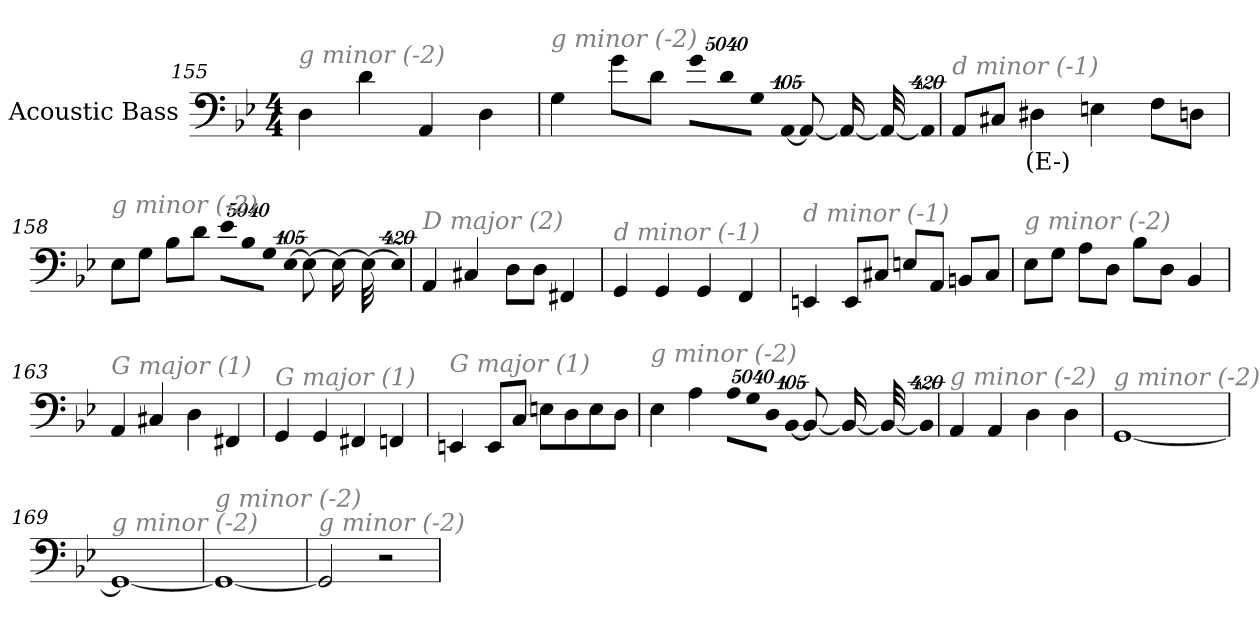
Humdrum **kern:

**kern	**text
*part1	*part1
*staff1	*staff1
*I"Acoustic Bass	*
*clefF4	*
*ITrd7c12	*
*k[b-e-]	*
*B-:	*
*M4/4	*
=155	=155
!LO:TX:i:color=#808080:t=g minor (-2)	!
4DD	.
4D	.
4AAA	.
4DD	.
=156	=156
!LO:TX:i:color=#808080:t=g minor (-2)	!
4GG	.
8GL	.
8DJ	.
!LO:N:vis=8	!
40320%3347GL	.
!LO:N:vis=8	!
40320%3347D	.
!LO:N:vis=8	!
40320%3347GGJ	.
!LO:N:vis=1024	!
[13440%13AAA	.
8AAA_	.
16AAA_	.
32AAA_	.
!LO:N:vis=1024%31	!
13440%407AAA]	.
=157	=157
!LO:TX:i:color=#808080:t=d minor (-1)	!
8AAAL	.
8CC#XJ	.
4DD#Xi	(E-)
4EEn	.
8FFL	.
8DDJ	.
=158	=158
!LO:TX:i:color=#808080:t=g minor (-2)	!
8EE-L	.
8GGJ	.
8BB-L	.
8DJ	.
!LO:N:vis=8	!
40320%3347E-L	.
!LO:N:vis=8	!
40320%3347BB-	.
!LO:N:vis=8	!
40320%3347GGJ	.
!LO:N:vis=1024	!
[13440%13EE-	.
8EE-_	.
16EE-_	.
32EE-_	.
!LO:N:vis=1024%31	!
13440%407EE-]	.
=159	=159
!LO:TX:i:color=#808080:t=D major (2)	!
4AAA	.
4CC#X	.
8DDL	.
8DDJ	.
4FFF#X	.
=160	=160
!LO:TX:i:color=#808080:t=d minor (-1)	!
4GGG	.
4GGG	.
4GGG	.
4FFF	.
=161	=161
!LO:TX:i:color=#808080:t=d minor (-1)	!
4EEEn	.
8EEEL	.
8CC#XJ	.
8EEnL	.
8AAAJ	.
8BBBnL	.
8CC#J	.
=162	=162
!LO:TX:i:color=#808080:t=g minor (-2)	!
8EE-L	.
8GGJ	.
8AAL	.
8DDJ	.
8BB-L	.
8DDJ	.
4BBB-	.
=163	=163
!LO:TX:i:color=#808080:t=G major (1)	!
4AAA	.
4CC#X	.
4DD	.
4FFF#X	.
=164	=164
!LO:TX:i:color=#808080:t=G major (1)	!
4GGG	.
4GGG	.
4FFF#X	.
4FFFn	.
=165	=165
!LO:TX:i:color=#808080:t=G major (1)	!
4EEEn	.
8EEEL	.
8CCJ	.
8EEnL	.
8DD	.
8EE	.
8DDJ	.
=166	=166
!LO:TX:i:color=#808080:t=g minor (-2)	!
4EE-	.
4AA	.
!LO:N:vis=8	!
40320%3347AAL	.
!LO:N:vis=8	!
40320%3347GG	.
!LO:N:vis=8	!
40320%3347DDJ	.
!LO:N:vis=1024	!
[13440%13BBB-	.
8BBB-_	.
16BBB-_	.
32BBB-_	.
!LO:N:vis=1024%31	!
13440%407BBB-]	.
=167	=167
!LO:TX:i:color=#808080:t=g minor (-2)	!
4AAA	.
4AAA	.
4DD	.
4DD	.
=168	=168
!LO:TX:i:color=#808080:t=g minor (-2)	!
[1GGG	.
=169	=169
!LO:TX:i:color=#808080:t=g minor (-2)	!
1GGG_	.
=170	=170
!LO:TX:i:color=#808080:t=g minor (-2)	!
1GGG_	.
=171	=171
!LO:TX:i:color=#808080:t=g minor (-2)	!
2GGG]	.
2r	.
=	=
*-	*-
